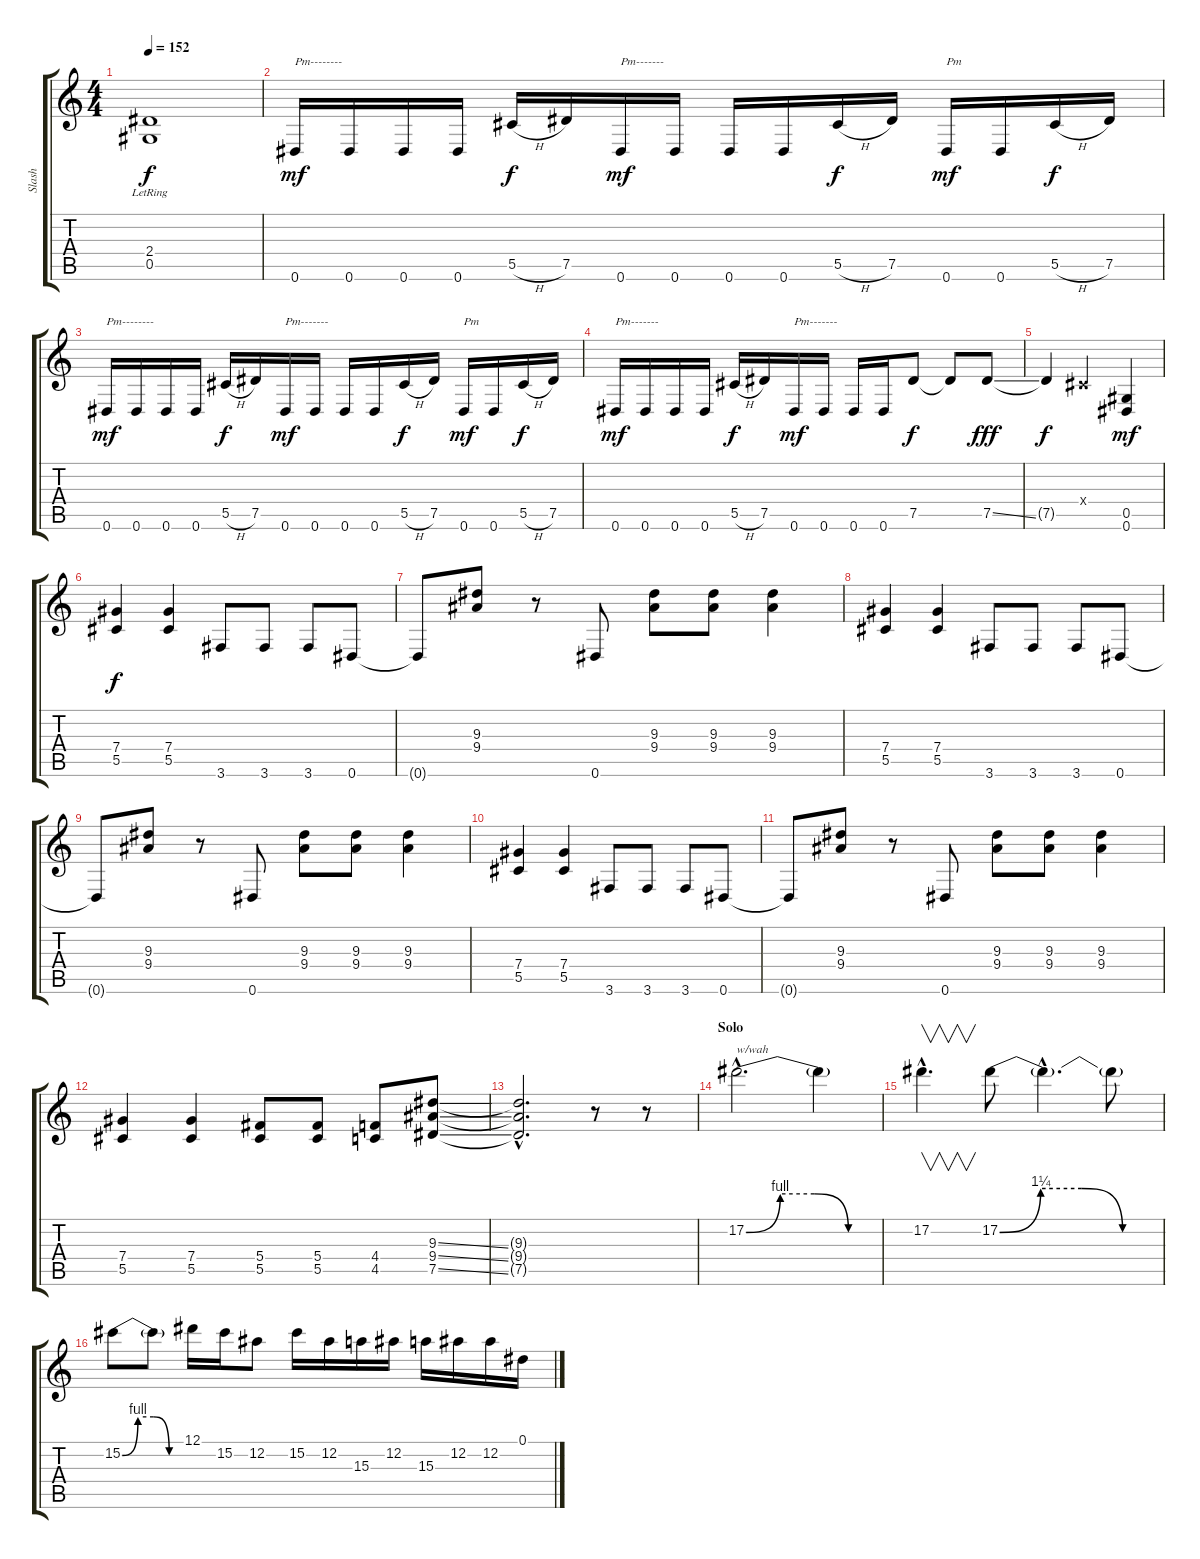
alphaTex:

\track ("Slash" "Slash") {instrument distortionguitar}
\staff {score tabs}
\tuning (Eb4 Bb3 Gb3 Db3 Ab2 Eb2) {hide}
\ts (4 4)
\tempo 152
\clef g2
\ks c
(2.4{lr} 0.5).1{dy f} |
0.6.16{txt "Pm--------" dy mf instrument distortionguitar} 0.6.16 0.6.16 0.6.16 5.5{h}.16{dy f} 7.5.16 0.6.16{txt "Pm-------" dy mf} 0.6.16 0.6.16 0.6.16 5.5{h}.16{dy f} 7.5.16 0.6.16{txt "Pm" dy mf} 0.6.16 5.5{h}.16{dy f} 7.5.16 |
0.6.16{txt "Pm--------" dy mf} 0.6.16 0.6.16 0.6.16 5.5{h}.16{dy f} 7.5.16 0.6.16{txt "Pm-------" dy mf} 0.6.16 0.6.16 0.6.16 5.5{h}.16{dy f} 7.5.16 0.6.16{txt "Pm" dy mf} 0.6.16 5.5{h}.16{dy f} 7.5.16 |
0.6.16{txt "Pm-------" dy mf} 0.6.16 0.6.16 0.6.16 5.5{h}.16{dy f} 7.5.16 0.6.16{txt "Pm-------" dy mf} 0.6.16 0.6.16 0.6.16 7.5.8{dy f} 7.5{t}.8 7.5{ss}.8{dy fff} |
7.5{t}.4{dy f} 0.4{x}.2 (0.5 0.6).4{dy mf} |
(7.4 5.5).4{dy f} (7.4 5.5).4 3.6.8 3.6.8 3.6.8 0.6.8 |
0.6{t}.8 (9.3 9.4).8 r.8 0.6.8 (9.3 9.4).8 (9.3 9.4).8 (9.3 9.4).4 |
(7.4 5.5).4 (7.4 5.5).4 3.6.8 3.6.8 3.6.8 0.6.8 |
0.6{t}.8 (9.3 9.4).8 r.8 0.6.8 (9.3 9.4).8 (9.3 9.4).8 (9.3 9.4).4 |
(7.4 5.5).4 (7.4 5.5).4 3.6.8 3.6.8 3.6.8 0.6.8 |
0.6{t}.8 (9.3 9.4).8 r.8 0.6.8 (9.3 9.4).8 (9.3 9.4).8 (9.3 9.4).4 |
(7.4 5.5).4 (7.4 5.5).4 (5.4 5.5).8 (5.4 5.5).8 (4.4 4.5).8 (9.3{ss} 9.4{ss} 7.5{ss}).8 |
(9.3{hac t} 9.4{hac t} 7.5{hac t}).2{d} r.8 r.8 |
\section ("" "Solo")
17.2{be (custom 0 0 15 4 30 4 45 0 60 0) hac}.2{d txt "w/wah"} 17.2{t}.4 |
17.2{hac}.4{v d} 17.2{be (custom 0 0 15 5 30 5 45 0 60 0)}.8 17.2{hac t}.4{d} 17.2{t}.8 |
15.2{be (custom 0 0 15 4 30 4 45 0 60 0)}.8 15.2{t}.8 12.1.16 15.2.16 12.2.8 15.2.16 12.2.16 15.3.16 12.2.16 15.3.16 12.2.16 12.2.16 0.1.16
